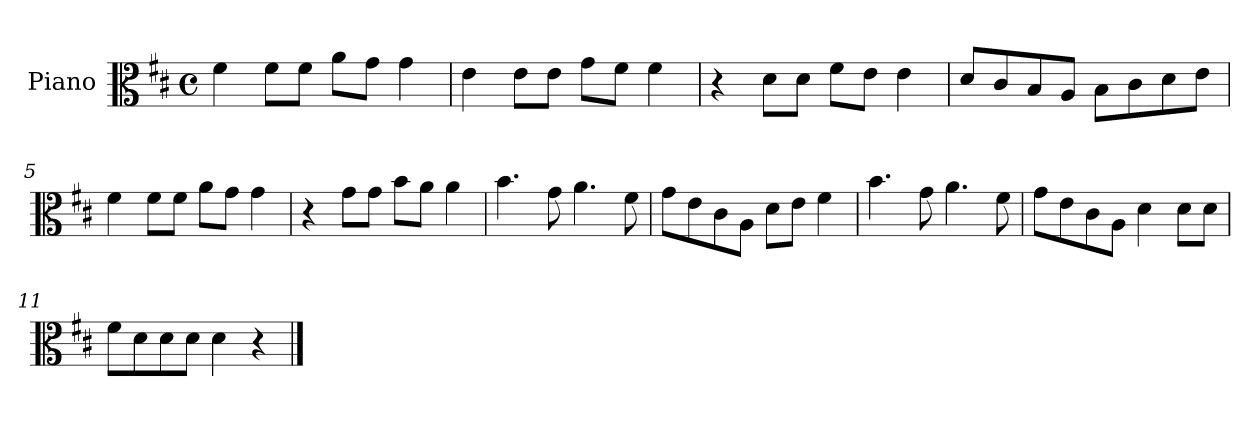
**kern
*part1
*staff1
*I"Piano
*I'Pno
*clefC3
*k[f#c#]
*M4/4
*met(c)
=1
4f#\
8f#\L
8f#\J
8a\L
8g\J
4g\
=2
4e\
8e\L
8e\J
8g\L
8f#\J
4f#\
=3
4r
8d\L
8d\J
8f#\L
8e\J
4e\
=4
8d/L
8c#/
8B/
8A/J
8B\L
8c#\
8d\
8e\J
=5
4f#\
8f#\L
8f#\J
8a\L
8g\J
4g\
=6
4r
8g\L
8g\J
8b\L
8a\J
4a\
=7
4.b\
8g\
4.a\
8f#\
=8
8g\L
8e\
8c#\
8A\J
8d\L
8e\J
4f#\
=9
4.b\
8g\
4.a\
8f#\
=10
8g\L
8e\
8c#\
8A\J
4d\
8d\L
8d\J
=11
8f#\L
8d\
8d\
8d\J
4d\
4r
==
*-
